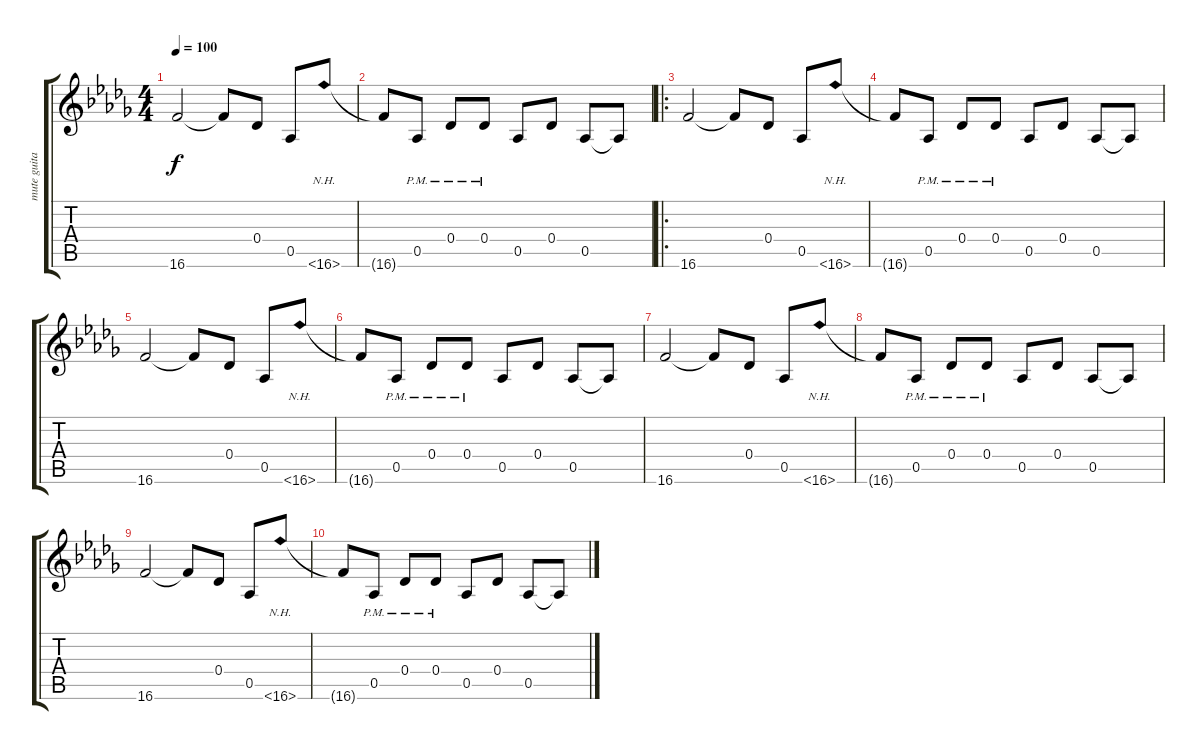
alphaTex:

\track ("mute guitar" "mute guita") {instrument electricguitarclean}
\staff {score tabs}
\tuning (Db4 Db4 F3 Db3 Ab2 Db2) {hide}
\ts (4 4)
\tempo 100
\clef g2
\ks db
16.6.2{dy f} 16.6{t}.8 0.4.8 0.5.8 16.6{nh}.8 |
16.6{t}.8 0.5{pm}.8 0.4{pm}.8 0.4{pm}.8 0.5.8 0.4.8 0.5.8 0.5{t}.8 |
\ro
16.6.2 16.6{t}.8 0.4.8 0.5.8 16.6{nh}.8 |
16.6{t}.8 0.5{pm}.8 0.4{pm}.8 0.4{pm}.8 0.5.8 0.4.8 0.5.8 0.5{t}.8 |
16.6.2 16.6{t}.8 0.4.8 0.5.8 16.6{nh}.8 |
16.6{t}.8 0.5{pm}.8 0.4{pm}.8 0.4{pm}.8 0.5.8 0.4.8 0.5.8 0.5{t}.8 |
16.6.2 16.6{t}.8 0.4.8 0.5.8 16.6{nh}.8 |
16.6{t}.8 0.5{pm}.8 0.4{pm}.8 0.4{pm}.8 0.5.8 0.4.8 0.5.8 0.5{t}.8 |
16.6.2 16.6{t}.8 0.4.8 0.5.8 16.6{nh}.8 |
16.6{t}.8 0.5{pm}.8 0.4{pm}.8 0.4{pm}.8 0.5.8 0.4.8 0.5.8 0.5{t}.8
